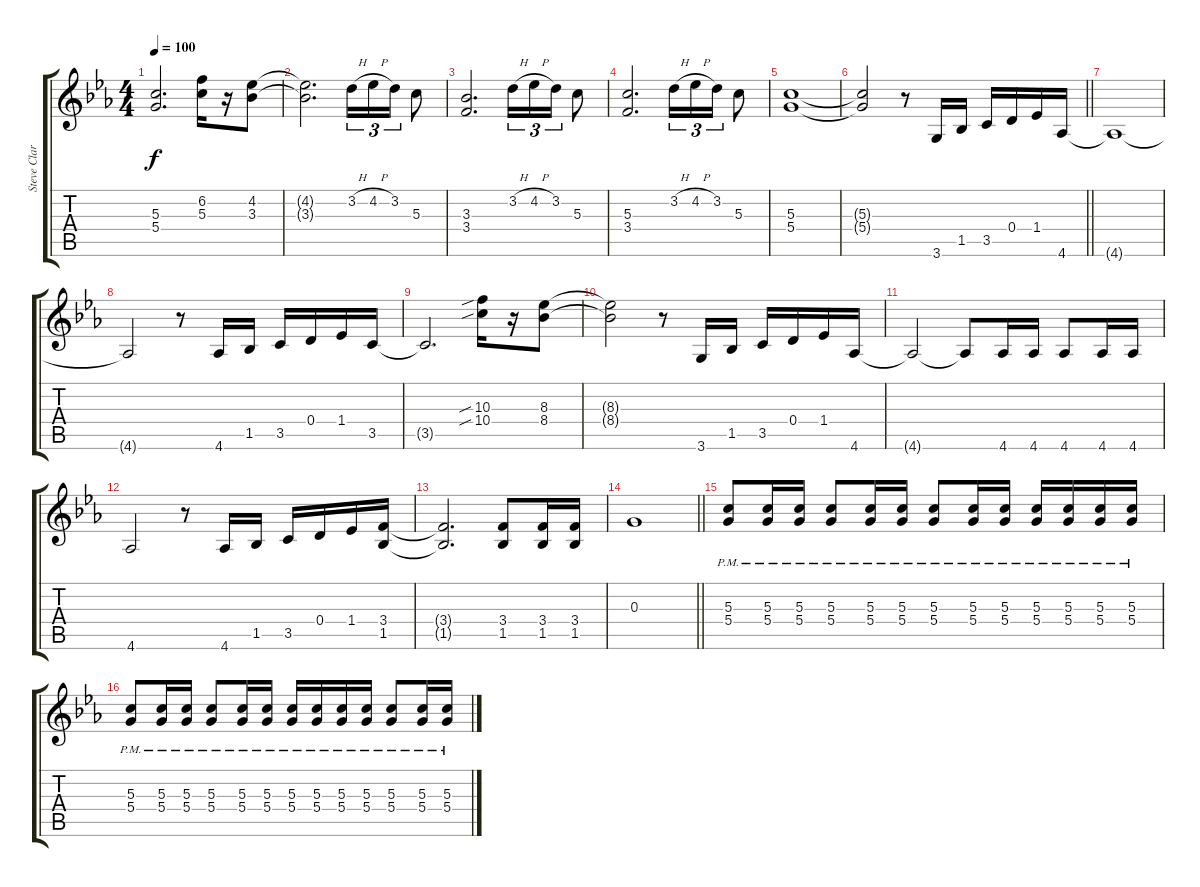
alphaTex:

\track ("Steve Clark" "Steve Clar") {instrument distortionguitar}
\staff {score tabs}
\tuning (E4 B3 G3 D3 A2 E2) {hide}
\ts (4 4)
\tempo 100
\clef g2
\ks cminor
(5.3 5.4).2{d dy f} (6.2 5.3).16 r.16 (4.2 3.3).8 |
(4.2{t} 3.3{t}).2{d} 3.2{h}.16{tu (3 2)} 4.2{h}.16{tu (3 2)} 3.2.16{tu (3 2)} 5.3.8 |
(3.3 3.4).2{d} 3.2{h}.16{tu (3 2)} 4.2{h}.16{tu (3 2)} 3.2.16{tu (3 2)} 5.3.8 |
(5.3 3.4).2{d} 3.2{h}.16{tu (3 2)} 4.2{h}.16{tu (3 2)} 3.2.16{tu (3 2)} 5.3.8 |
(5.3 5.4).1 |
\barLineRight lightlight
(5.3{t} 5.4{t}).2 r.8 3.6.16 1.5.16 3.5.16 0.4.16 1.4.16 4.6.16 |
4.6{t}.1 |
4.6{t}.2 r.8 4.6.16 1.5.16 3.5.16 0.4.16 1.4.16 3.5.16 |
3.5{t}.2{d} (10.3{sib} 10.4{sib}).16 r.16 (8.3 8.4).8 |
(8.3{t} 8.4{t}).2 r.8 3.6.16 1.5.16 3.5.16 0.4.16 1.4.16 4.6.16 |
4.6{t}.2 4.6{t}.8 4.6.16 4.6.16 4.6.8 4.6.16 4.6.16 |
4.6.2 r.8 4.6.16 1.5.16 3.5.16 0.4.16 1.4.16 (3.4 1.5).16 |
(3.4{t} 1.5{t}).2{d} (3.4 1.5).8 (3.4 1.5).16 (3.4 1.5).16 |
\barLineRight lightlight
0.3.1 |
(5.3{pm} 5.4{pm}).8 (5.3{pm} 5.4{pm}).16 (5.3{pm} 5.4{pm}).16 (5.3{pm} 5.4{pm}).8 (5.3{pm} 5.4{pm}).16 (5.3{pm} 5.4{pm}).16 (5.3{pm} 5.4{pm}).8 (5.3{pm} 5.4{pm}).16 (5.3{pm} 5.4{pm}).16 (5.3{pm} 5.4{pm}).16 (5.3{pm} 5.4{pm}).16 (5.3{pm} 5.4{pm}).16 (5.3{pm} 5.4{pm}).16 |
(5.3{pm} 5.4{pm}).8 (5.3{pm} 5.4{pm}).16 (5.3{pm} 5.4{pm}).16 (5.3{pm} 5.4{pm}).8 (5.3{pm} 5.4{pm}).16 (5.3{pm} 5.4{pm}).16 (5.3{pm} 5.4{pm}).16 (5.3{pm} 5.4{pm}).16 (5.3{pm} 5.4{pm}).16 (5.3{pm} 5.4{pm}).16 (5.3{pm} 5.4{pm}).8 (5.3{pm} 5.4{pm}).16 (5.3{pm} 5.4{pm}).16
